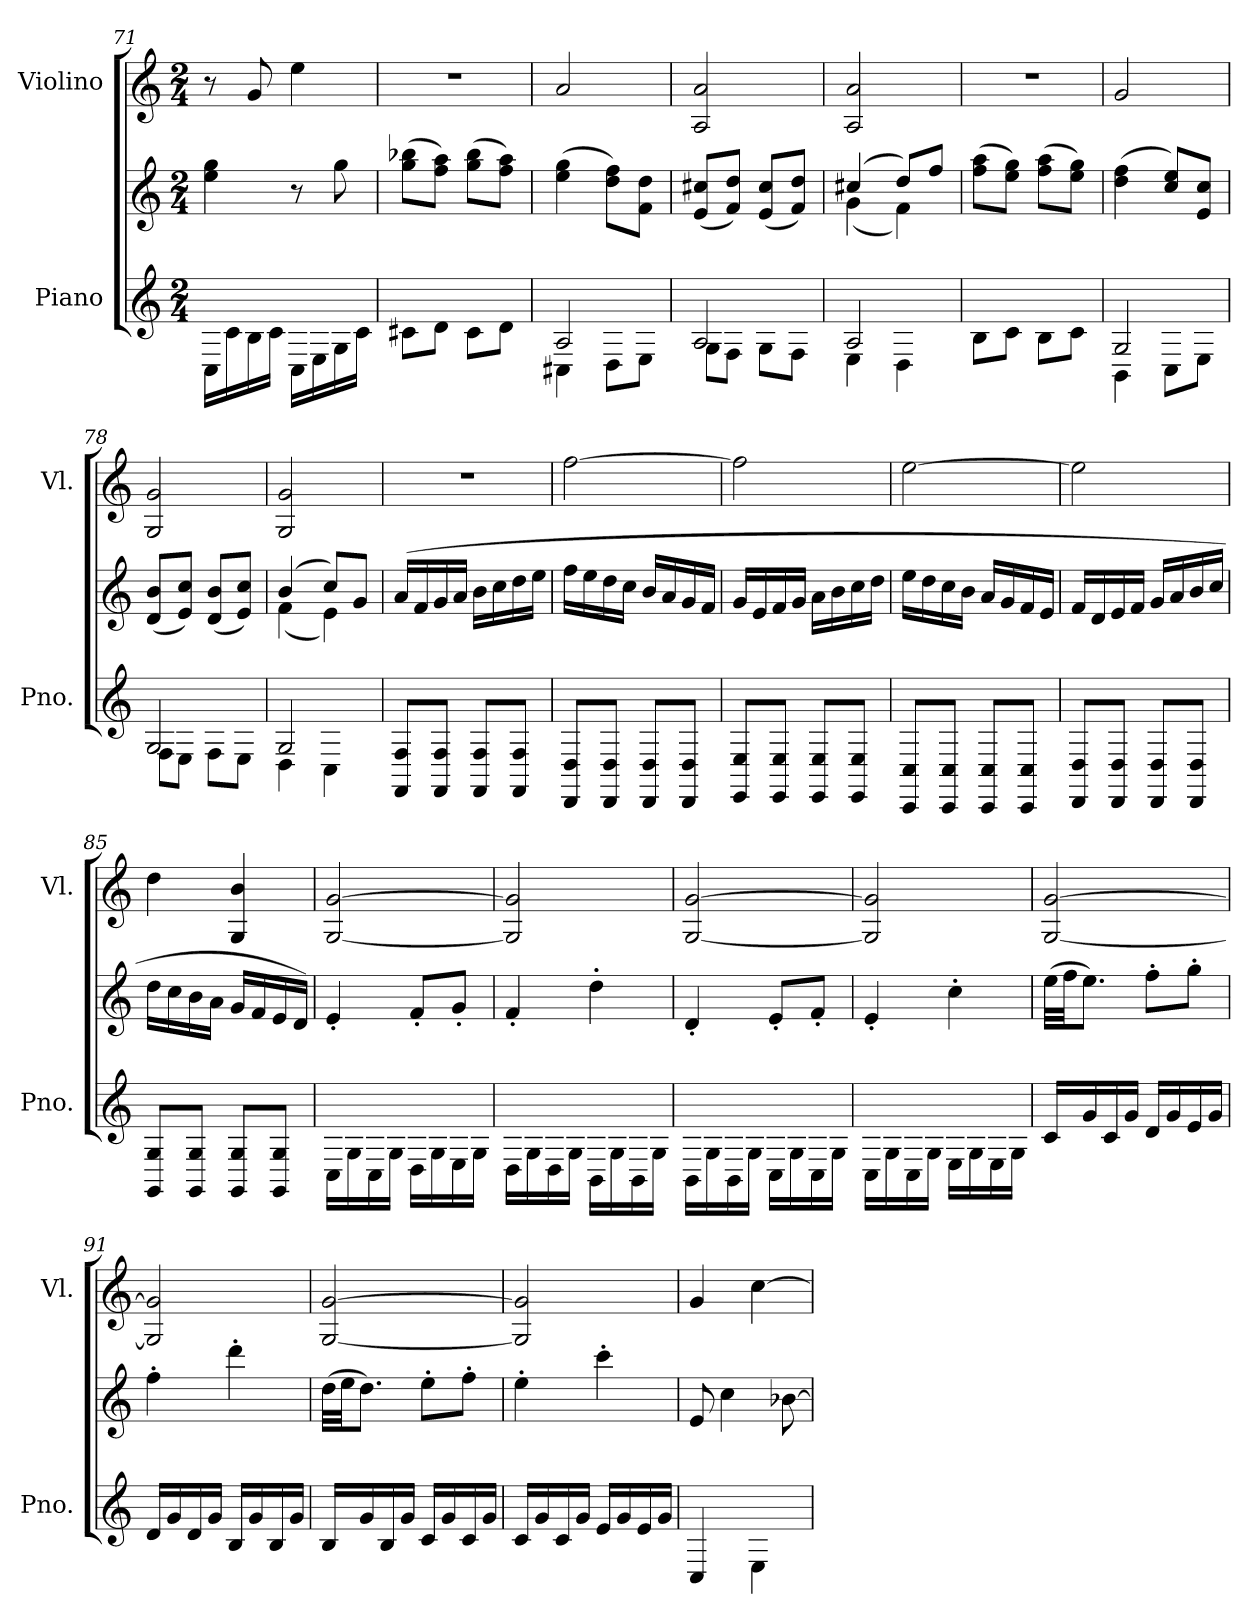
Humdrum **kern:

**kern	**kern	**kern
*part2	*part2	*part1
*staff3	*staff2	*staff1
*I"Piano	*	*I"Violino
*I'Pno.	*	*I'Vl.
!!LO:LB:g=z
*clefG2	*clefG2	*clefG2
*k[]	*k[]	*k[]
*M2/4	*M2/4	*M2/4
=71	=71	=71
16C\LL	4ee\ 4gg\	8r
16c\	.	.
16B\	.	8g/
16c\JJ	.	.
16C\LL	8r	4ee\
16E\	.	.
16G\	8gg\	.
16c\JJ	.	.
=72	=72	=72
8c#X\L	(>8gg\ 8bb-X\L	2r
8d\J	8ff\ 8aa\J)	.
8c#\L	(>8gg\ 8bb-\L	.
8d\J	8ff\ 8aa\J)	.
=73	=73	=73
*^	*	*
2A/	4C#X\	(>4ee\ 4gg\	2a/
.	8D\L	8dd\ 8ff\L)	.
.	8E\J	8f\ 8dd\J	.
=74	=74	=74	=74
2A/	8G\L	(<8e/ 8cc#X/L	2A/ 2a/
.	8F\J	8f/ 8dd/J)	.
.	8G\L	(<8e/ 8cc#/L	.
.	8F\J	8f/ 8dd/J)	.
=75	=75	=75	=75
*	*	*^	*
2A/	4E\	(>4cc#X/	(<4g\	2A/ 2a/
.	4D\	8dd/L)	4f\)	.
.	.	8ff/J	.	.
*v	*v	*	*	*
*	*v	*v	*
=76	=76	=76
8B\L	(>8ff\ 8aa\L	2r
8c\J	8ee\ 8gg\J)	.
8B\L	(>8ff\ 8aa\L	.
8c\J	8ee\ 8gg\J)	.
=77	=77	=77
*^	*	*
2G/	4BB\	(>4dd\ 4ff\	2g/
.	8C\L	8cc/ 8ee/L)	.
.	8E\J	8e/ 8cc/J	.
=78	=78	=78	=78
2G/	8F\L	(<8d/ 8b/L	2G/ 2g/
.	8E\J	8e/ 8cc/J)	.
.	8F\L	(<8d/ 8b/L	.
.	8E\J	8e/ 8cc/J)	.
=79	=79	=79	=79
*	*	*^	*
2G/	4D\	(>4b/	(<4f\	2G/ 2g/
.	4C\	8cc/L)	4e\)	.
.	.	8g/J	.	.
*v	*v	*	*	*
*	*v	*v	*
!!LO:LB:g=z
=80	=80	=80
8FF/ 8F/L	(>16a/LL	2r
.	16f/	.
8FF/ 8F/J	16g/	.
.	16a/JJ	.
8FF/ 8F/L	16b\LL	.
.	16cc\	.
8FF/ 8F/J	16dd\	.
.	16ee\JJ	.
=81	=81	=81
8DD/ 8D/L	16ff\LL	[2ff\
.	16ee\	.
8DD/ 8D/J	16dd\	.
.	16cc\JJ	.
8DD/ 8D/L	16b/LL	.
.	16a/	.
8DD/ 8D/J	16g/	.
.	16f/JJ	.
=82	=82	=82
8EE/ 8E/L	16g/LL	2ff\]
.	16e/	.
8EE/ 8E/J	16f/	.
.	16g/JJ	.
8EE/ 8E/L	16a\LL	.
.	16b\	.
8EE/ 8E/J	16cc\	.
.	16dd\JJ	.
=83	=83	=83
8CC/ 8C/L	16ee\LL	[2ee\
.	16dd\	.
8CC/ 8C/J	16cc\	.
.	16b\JJ	.
8CC/ 8C/L	16a/LL	.
.	16g/	.
8CC/ 8C/J	16f/	.
.	16e/JJ	.
=84	=84	=84
8DD/ 8D/L	16f/LL	2ee\]
.	16d/	.
8DD/ 8D/J	16e/	.
.	16f/JJ	.
8DD/ 8D/L	16g/LL	.
.	16a/	.
8DD/ 8D/J	16b/	.
.	16cc/JJ	.
!!LO:LB:g=z
=85	=85	=85
8GG/ 8G/L	16dd\LL	4dd\
.	16cc\	.
8GG/ 8G/J	16b\	.
.	16a\JJ	.
8GG/ 8G/L	16g/LL	4G/ 4b/
.	16f/	.
8GG/ 8G/J	16e/	.
.	16d/JJ)	.
=86	=86	=86
16C\LL	4e'/	[2G/ [2g/
16G\	.	.
16C\	.	.
16G\JJ	.	.
16D\LL	8f'/L	.
16G\	.	.
16E\	8g'/J	.
16G\JJ	.	.
=87	=87	=87
16D\LL	4f'/	2G/] 2g/]
16G\	.	.
16D\	.	.
16G\JJ	.	.
16BB\LL	4dd'\	.
16G\	.	.
16BB\	.	.
16G\JJ	.	.
=88	=88	=88
16BB\LL	4d'/	[2G/ [2g/
16G\	.	.
16BB\	.	.
16G\JJ	.	.
16C\LL	8e'/L	.
16G\	.	.
16C\	8f'/J	.
16G\JJ	.	.
=89	=89	=89
16C\LL	4e'/	2G/] 2g/]
16G\	.	.
16C\	.	.
16G\JJ	.	.
16E\LL	4cc'\	.
16G\	.	.
16E\	.	.
16G\JJ	.	.
!!LO:PB:g=z
=90	=90	=90
16c/LL	(>32ee\LLL	[2G/ [2g/
.	32ff\JJ	.
16g/	8.ee\J)	.
16c/	.	.
16g/JJ	.	.
16d/LL	8ff'\L	.
16g/	.	.
16e/	8gg'\J	.
16g/JJ	.	.
=91	=91	=91
16d/LL	4ff'\	2G/] 2g/]
16g/	.	.
16d/	.	.
16g/JJ	.	.
16B/LL	4ddd'\	.
16g/	.	.
16B/	.	.
16g/JJ	.	.
=92	=92	=92
16B/LL	(>32dd\LLL	[2G/ [2g/
.	32ee\JJ	.
16g/	8.dd\J)	.
16B/	.	.
16g/JJ	.	.
16c/LL	8ee'\L	.
16g/	.	.
16c/	8ff'\J	.
16g/JJ	.	.
=93	=93	=93
16c/LL	4ee'\	2G/] 2g/]
16g/	.	.
16c/	.	.
16g/JJ	.	.
16e/LL	4ccc'\	.
16g/	.	.
16e/	.	.
16g/JJ	.	.
=94	=94	=94
4C/	8e/	4g/
.	4cc\	.
4E\	.	[4cc\
.	[8b-X\	.
=	=	=
*-	*-	*-
